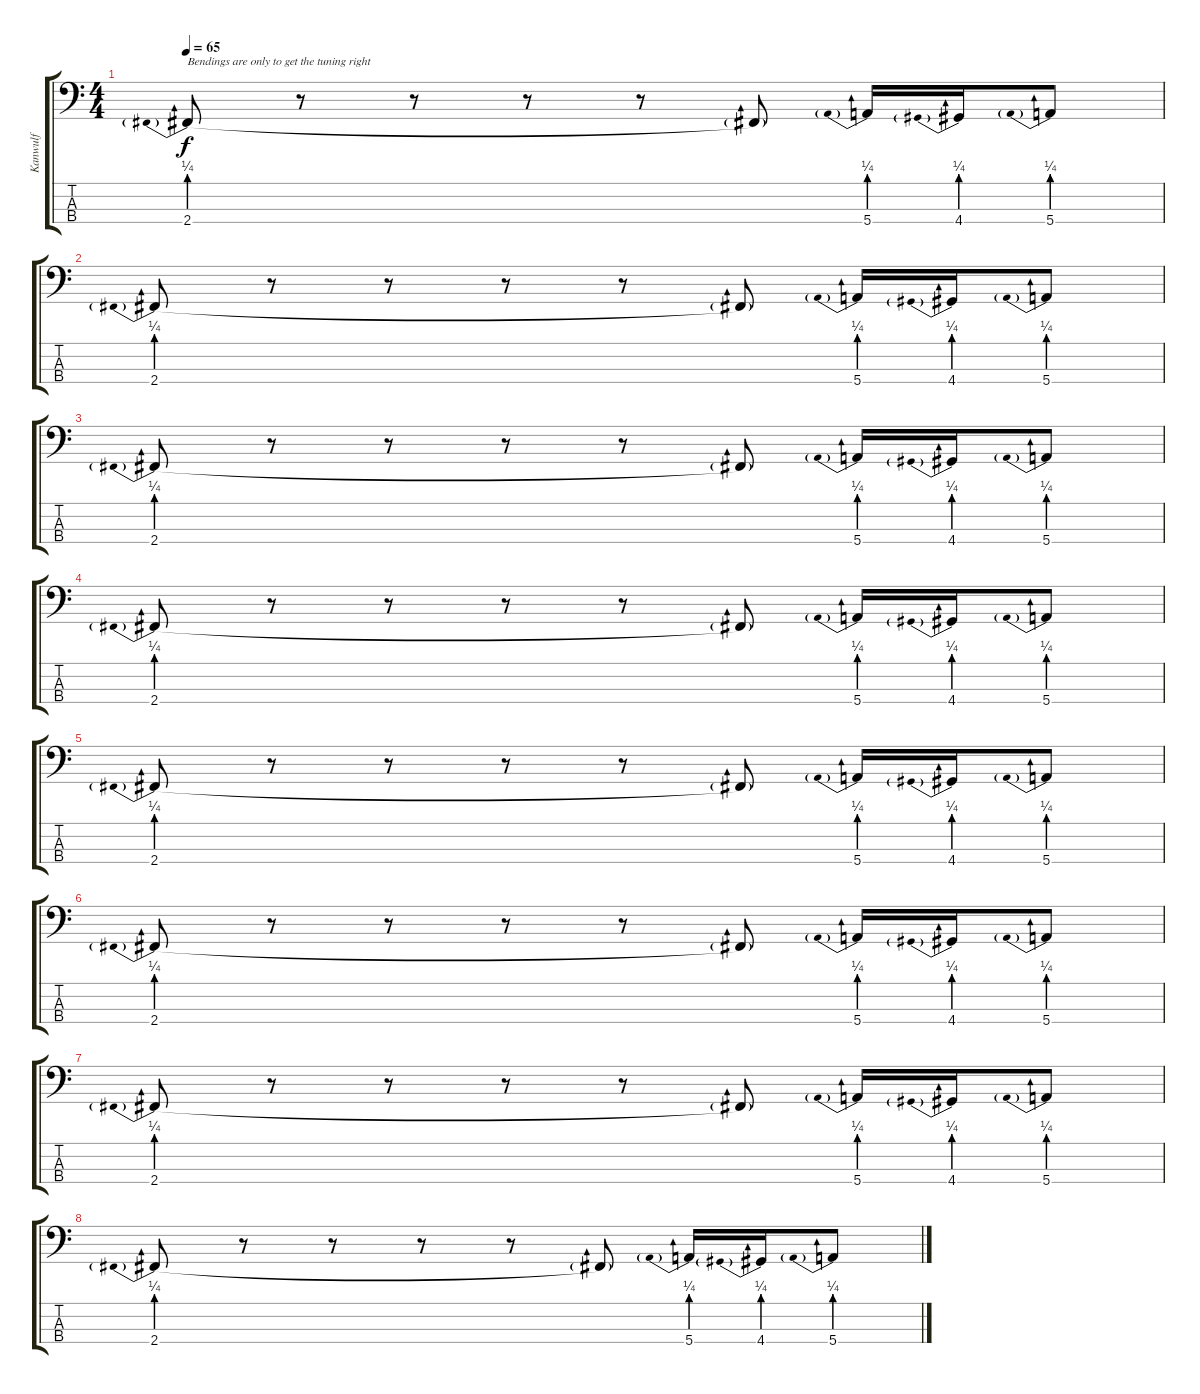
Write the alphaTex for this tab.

\track ("Kanwulf" "Kanwulf") {instrument electricbassfinger}
\staff {score tabs}
\tuning (G2 D2 A1 E1) {hide}
\ts (4 4)
\tempo 65
\clef f4
\ks c
2.4{be (prebend 0 1 60 1)}.8{txt "Bendings are only to get the tuning right" dy f instrument electricbassfinger} r.8 r.8 r.8 r.8 2.4{t}.8 5.4{be (prebend 0 1 60 1)}.16 4.4{be (prebend 0 1 60 1)}.16 5.4{be (prebend 0 1 60 1)}.8 |
2.4{be (prebend 0 1 60 1)}.8 r.8 r.8 r.8 r.8 2.4{t}.8 5.4{be (prebend 0 1 60 1)}.16 4.4{be (prebend 0 1 60 1)}.16 5.4{be (prebend 0 1 60 1)}.8 |
2.4{be (prebend 0 1 60 1)}.8 r.8 r.8 r.8 r.8 2.4{t}.8 5.4{be (prebend 0 1 60 1)}.16 4.4{be (prebend 0 1 60 1)}.16 5.4{be (prebend 0 1 60 1)}.8 |
2.4{be (prebend 0 1 60 1)}.8 r.8 r.8 r.8 r.8 2.4{t}.8 5.4{be (prebend 0 1 60 1)}.16 4.4{be (prebend 0 1 60 1)}.16 5.4{be (prebend 0 1 60 1)}.8 |
2.4{be (prebend 0 1 60 1)}.8 r.8 r.8 r.8 r.8 2.4{t}.8 5.4{be (prebend 0 1 60 1)}.16 4.4{be (prebend 0 1 60 1)}.16 5.4{be (prebend 0 1 60 1)}.8 |
2.4{be (prebend 0 1 60 1)}.8 r.8 r.8 r.8 r.8 2.4{t}.8 5.4{be (prebend 0 1 60 1)}.16 4.4{be (prebend 0 1 60 1)}.16 5.4{be (prebend 0 1 60 1)}.8 |
2.4{be (prebend 0 1 60 1)}.8 r.8 r.8 r.8 r.8 2.4{t}.8 5.4{be (prebend 0 1 60 1)}.16 4.4{be (prebend 0 1 60 1)}.16 5.4{be (prebend 0 1 60 1)}.8 |
2.4{be (prebend 0 1 60 1)}.8 r.8 r.8 r.8 r.8 2.4{t}.8 5.4{be (prebend 0 1 60 1)}.16 4.4{be (prebend 0 1 60 1)}.16 5.4{be (prebend 0 1 60 1)}.8
